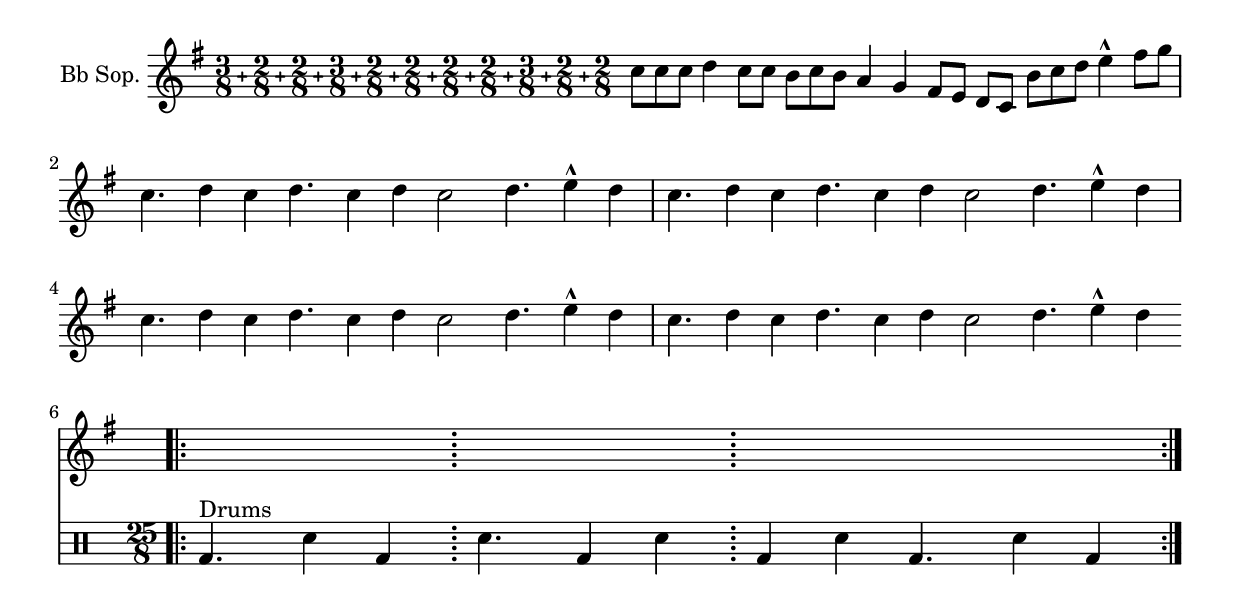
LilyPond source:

\version "2.17.15"

\header {
  lsrtags = "contemporary-notation, percussion, real-music, rhythms"

  texidoc = "
Though the polymetric time signature shown was not the most essential
item here, it has been included to show the beat of this piece (which
is the template of a real Balkan song!).

"
  doctitle = "Heavily customized polymetric time signatures"
}

melody = \relative c'' {
  \set Staff.instrumentName = #"Bb Sop."
  \key g \major
  \compoundMeter #'((3 8) (2 8) (2 8) (3 8) (2 8) (2 8)
                    (2 8) (2 8) (3 8) (2 8) (2 8))
  c8 c c d4 c8 c b c b a4 g fis8 e d c b' c d e4-^ fis8 g \break
  c,4. d4 c4 d4. c4 d c2 d4. e4-^ d4
  c4. d4 c4 d4. c4 d c2 d4. e4-^ d4 \break
  c4. d4 c4 d4. c4 d c2 d4. e4-^ d4
  c4. d4 c4 d4. c4 d c2 d4. e4-^ d4 \break
}

drum = \new DrumStaff \drummode {
  \bar ".|:" bd4.^\markup { Drums } sn4 bd \bar ";" sn4.
  bd4 sn \bar ";" bd sn bd4. sn4 bd \bar ":|."
}

{
  \melody
  \drum
}
